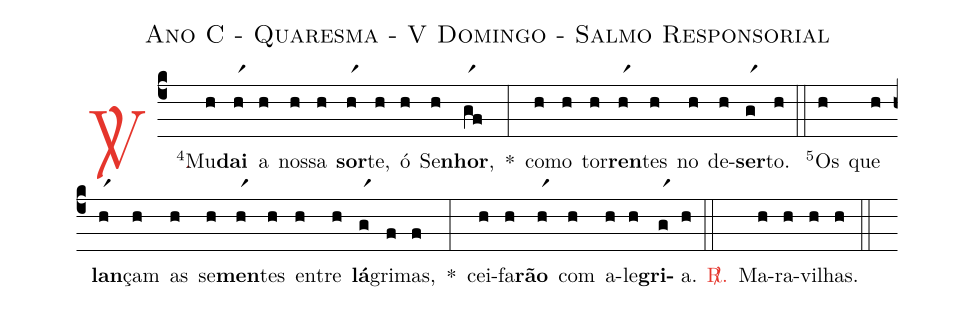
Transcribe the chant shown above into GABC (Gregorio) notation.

name: Ano C - Quaresma - V Domingo - Salmo Responsorial;
%%
(c4)

<c><sp>V/</sp>.</c>() <v>\VSup{4}</v>Mu(h)<b>dai</b>(hr1) a(h) nos(h)sa(h) <b>sor</b>(hr1)te,(h) ó(h) Se(h)<b>nhor</b>,(gr1f) *(:)
co(h)mo(h) tor(h)<b>ren</b>(hr1)tes(h) no(h) de(h)<b>ser</b>(gr1)to.(h)

(::)

<v>\VSup{5}</v>Os(h) que(h) <b>lan</b>(hr1)çam(h) as(h) se(h)<b>men</b>(hr1)tes(h) en(h)tre(h) <b>lá</b>(gr1)gri(f)mas,(f) *(:)
cei(h)fa(h)<b>rão</b>(hr1) com(h) a(h)le(h)<b>gri</b>(gr1)a.(h)

(::)

<c><sp>R/</sp>.</c>() Ma(h)ra(h)vi(h)lhas.(h)

(::)
